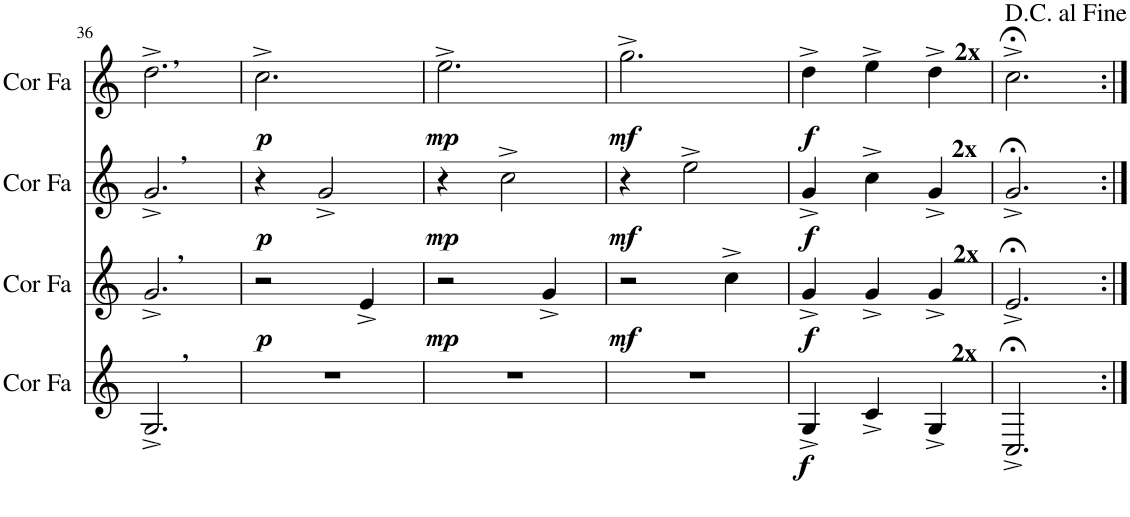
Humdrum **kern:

**kern	**dynam	**kern	**dynam	**kern	**dynam	**kern	**dynam
*part4	*part4	*part3	*part3	*part2	*part2	*part1	*part1
*staff4	*staff4	*staff3	*staff3	*staff2	*staff2	*staff1	*staff1
*I"Cor 4	*	*I"Cor 3	*	*I"Cor 2	*	*I"Cor 1	*
*I'Cor 4	*	*I'Cor 3	*	*I'Cor 2	*	*I'Cor 1	*
!!LO:PB:g=z
*clefG2	*	*clefG2	*	*clefG2	*	*clefG2	*
*Trd4c7	*	*Trd4c7	*	*Trd4c7	*	*Trd4c7	*
*k[]	*	*k[]	*	*k[]	*	*k[]	*
*M3/4	*	*M3/4	*	*M3/4	*	*M3/4	*
=36	=36	=36	=36	=36	=36	=36	=36
!	!	!	!	!	!	!LO:TX:a:B:t=,	!
!	!	!	!	!LO:TX:a:B:t=,	!	!	!
!	!	!LO:TX:a:B:t=,	!	!	!	!	!
!LO:TX:a:B:t=,	!	!	!	!	!	!	!
2.G^/	.	2.g^/	.	2.g^/	.	2.dd^\	.
=37	=37	=37	=37	=37	=37	=37	=37
!	!	!	!LO:DY:b	!	!LO:DY:b	!	!LO:DY:b
2.r	.	2r	p	4r	p	2.cc^\	p
.	.	.	.	2g^/	.	.	.
.	.	4e^/	.	.	.	.	.
=38	=38	=38	=38	=38	=38	=38	=38
!	!	!	!LO:DY:b	!	!LO:DY:b	!	!LO:DY:b
2.r	.	2r	mp	4r	mp	2.ee^\	mp
.	.	.	.	2cc^\	.	.	.
.	.	4g^/	.	.	.	.	.
=39	=39	=39	=39	=39	=39	=39	=39
!	!	!	!LO:DY:b	!	!LO:DY:b	!	!LO:DY:b
2.r	.	2r	mf	4r	mf	2.gg^\	mf
.	.	.	.	2ee^\	.	.	.
.	.	4cc^\	.	.	.	.	.
=40	=40	=40	=40	=40	=40	=40	=40
!	!LO:DY:b	!	!LO:DY:b	!	!LO:DY:b	!	!LO:DY:b
4G^/	f	4g^/	f	4g^/	f	4dd^\	f
4c^/	.	4g^/	.	4cc^\	.	4ee^\	.
!	!	!	!	!	!	!LO:TX:a:B:t=2x	!
!	!	!	!	!LO:TX:a:B:t=2x	!	!	!
!	!	!LO:TX:a:B:t=2x	!	!	!	!	!
!LO:TX:a:B:t=2x	!	!	!	!	!	!	!
4G^/	.	4g^/	.	4g^/	.	4dd^\	.
=41	=41	=41	=41	=41	=41	=41	=41
2.C;<^/	.	2.e;<^/	.	2.g;<^/	.	2.cc;<^\	.
=:|!	=:|!	=:|!	=:|!	=:|!	=:|!	=:|!	=:|!
*-	*-	*-	*-	*-	*-	*-	*-
